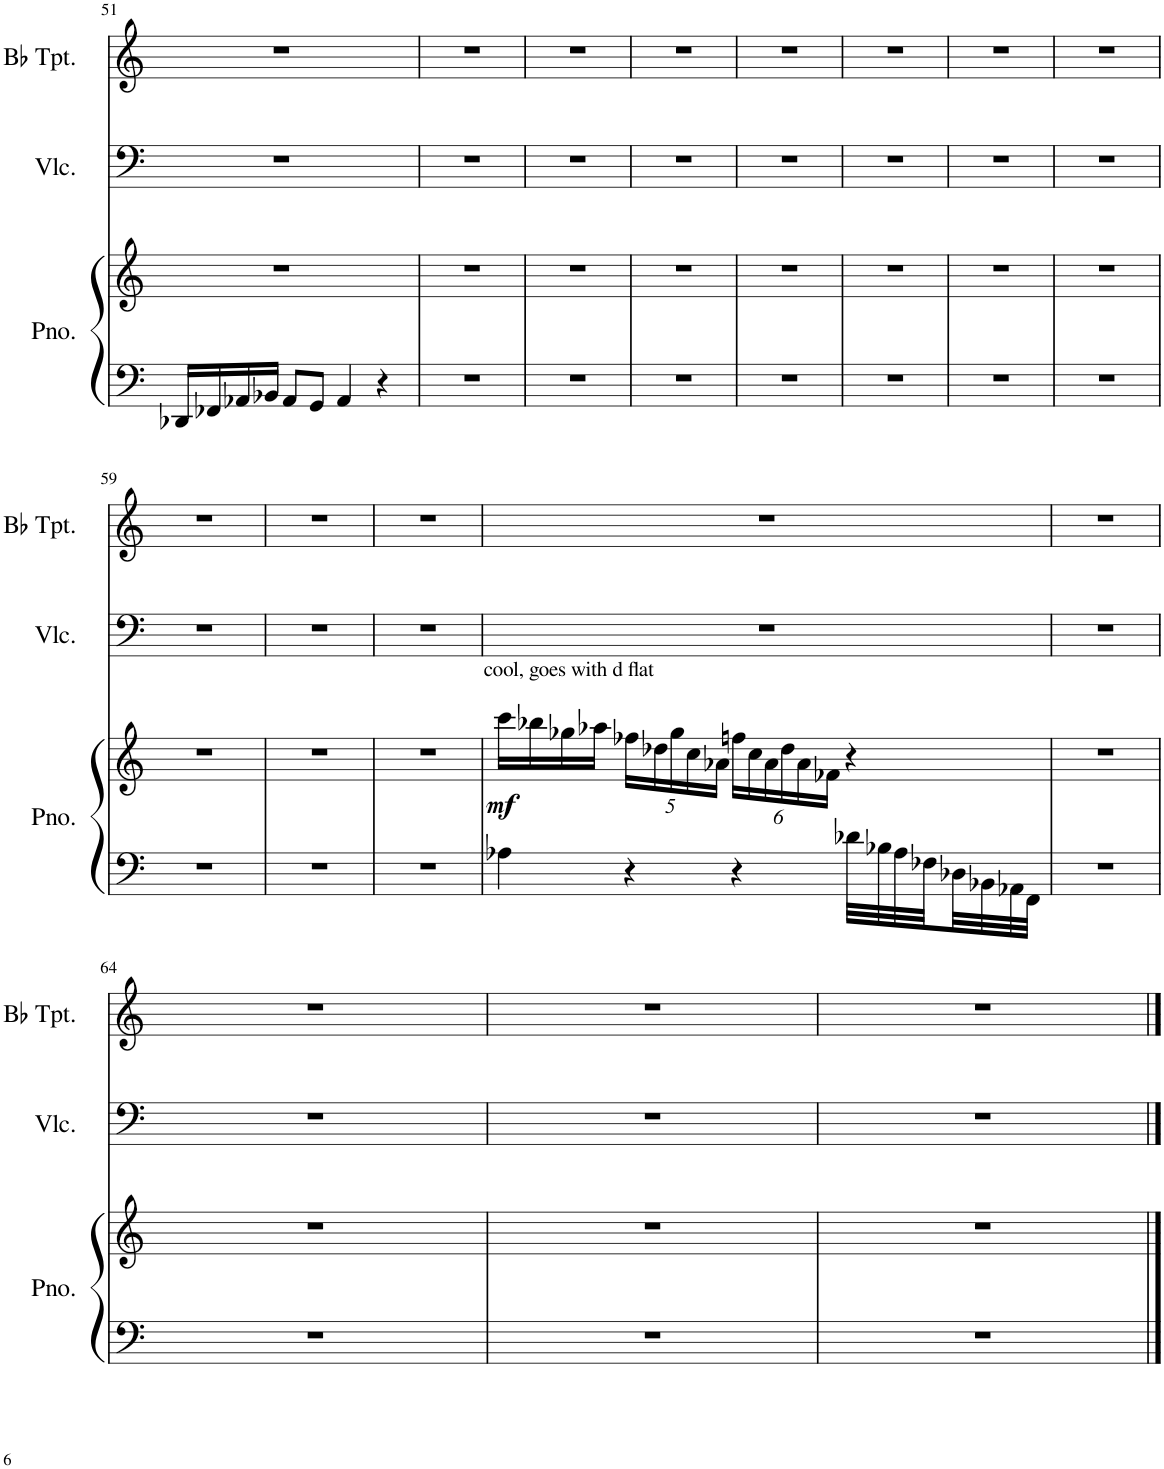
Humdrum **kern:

**kern	**kern	**dynam	**kern	**kern
*part3	*part3	*part3	*part2	*part1
*staff4	*staff3	*staff3/4	*staff2	*staff1
*I"Piano	*	*	*I"Violoncello	*I"Bb Trumpet
*I'Pno.	*	*	*I'Vlc.	*I'Bb Tpt.
!!LO:PB:g=z
*clefF4	*clefG2	*	*clefF4	*clefG2
*	*	*	*	*ITrd1c2
*k[]	*k[]	*	*k[]	*k[]
*M4/4	*M4/4	*	*M4/4	*M4/4
=51	=51	=51	=51	=51
16DD-X/LL	1r	.	1r	1r
16FF-X/	.	.	.	.
16AA-X/	.	.	.	.
16BB-X/JJ	.	.	.	.
8AA-/L	.	.	.	.
8GG/J	.	.	.	.
4AA-/	.	.	.	.
4r	.	.	.	.
=52	=52	=52	=52	=52
1r	1r	.	1r	1r
=53	=53	=53	=53	=53
1r	1r	.	1r	1r
=54	=54	=54	=54	=54
1r	1r	.	1r	1r
=55	=55	=55	=55	=55
1r	1r	.	1r	1r
=56	=56	=56	=56	=56
1r	1r	.	1r	1r
=57	=57	=57	=57	=57
1r	1r	.	1r	1r
=58	=58	=58	=58	=58
1r	1r	.	1r	1r
!!LO:LB:g=z
=59	=59	=59	=59	=59
1r	1r	.	1r	1r
=60	=60	=60	=60	=60
1r	1r	.	1r	1r
=61	=61	=61	=61	=61
1r	1r	.	1r	1r
=62	=62	=62	=62	=62
!	!LO:TX:a:t=cool, goes with d flat	!	!	!
!	!	!LO:DY:b	!	!
4A-X\	16ccc\LL	mf	1r	1r
.	16bb-X\	.	.	.
.	16gg-X\	.	.	.
.	16aa-X\JJ	.	.	.
*	*Xbrackettup	*	*	*
4r	20ff-X\LL	.	.	.
.	20dd-X\	.	.	.
.	20gg-\	.	.	.
.	20cc\	.	.	.
.	20a-X\JJ	.	.	.
4r	24ffn\LL	.	.	.
.	24cc\	.	.	.
.	24a-\	.	.	.
.	24dd-\	.	.	.
.	24a-\	.	.	.
.	24f-X\JJ	.	.	.
32d-X\LLL	4r	.	.	.
32B-X\	.	.	.	.
32A-\	.	.	.	.
32F-X\	.	.	.	.
32D-X\	.	.	.	.
32BB-X\	.	.	.	.
32AA-X\	.	.	.	.
32FF\JJJ	.	.	.	.
=63	=63	=63	=63	=63
1r	1r	.	1r	1r
!!LO:LB:g=z
=64	=64	=64	=64	=64
1r	1r	.	1r	1r
=65	=65	=65	=65	=65
1r	1r	.	1r	1r
=66	=66	=66	=66	=66
1r	1r	.	1r	1r
==	==	==	==	==
*-	*-	*-	*-	*-
